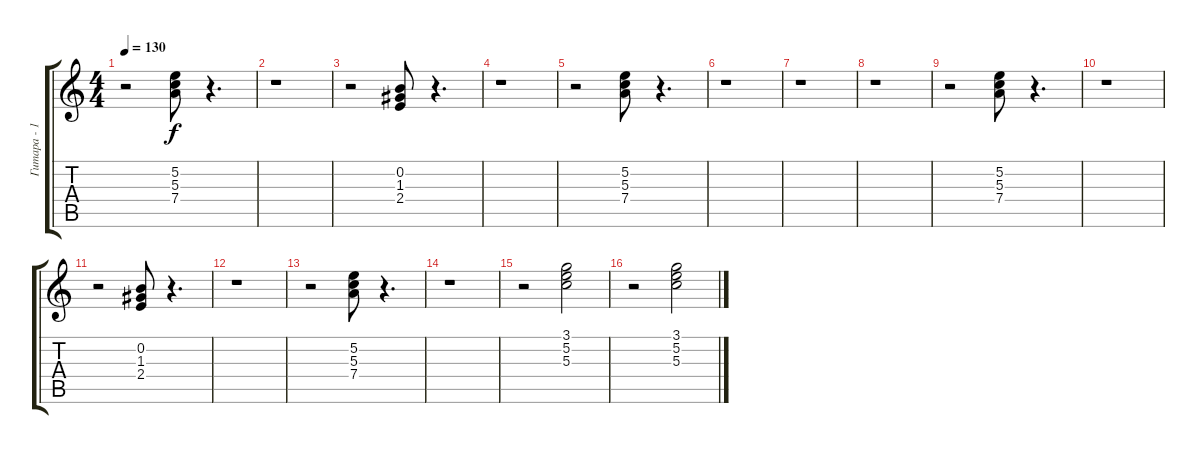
\track ("Гитара - 1" "Гитара - 1") {instrument overdrivenguitar}
\staff {score tabs}
\tuning (E4 B3 G3 D3 A2 E2) {hide}
\ts (4 4)
\tempo 130
\clef g2
\ks c
r.2{dy f} (5.2 5.3 7.4).8 r.4{d} |
r.1 |
r.2 (0.2 1.3 2.4).8 r.4{d} |
r.1 |
r.2 (5.2 5.3 7.4).8 r.4{d} |
r.1 |
r.1 |
r.1 |
r.2 (5.2 5.3 7.4).8 r.4{d} |
r.1 |
r.2 (0.2 1.3 2.4).8 r.4{d} |
r.1 |
r.2 (5.2 5.3 7.4).8 r.4{d} |
r.1 |
r.2 (3.1 5.2 5.3).2 |
r.2 (3.1 5.2 5.3).2
